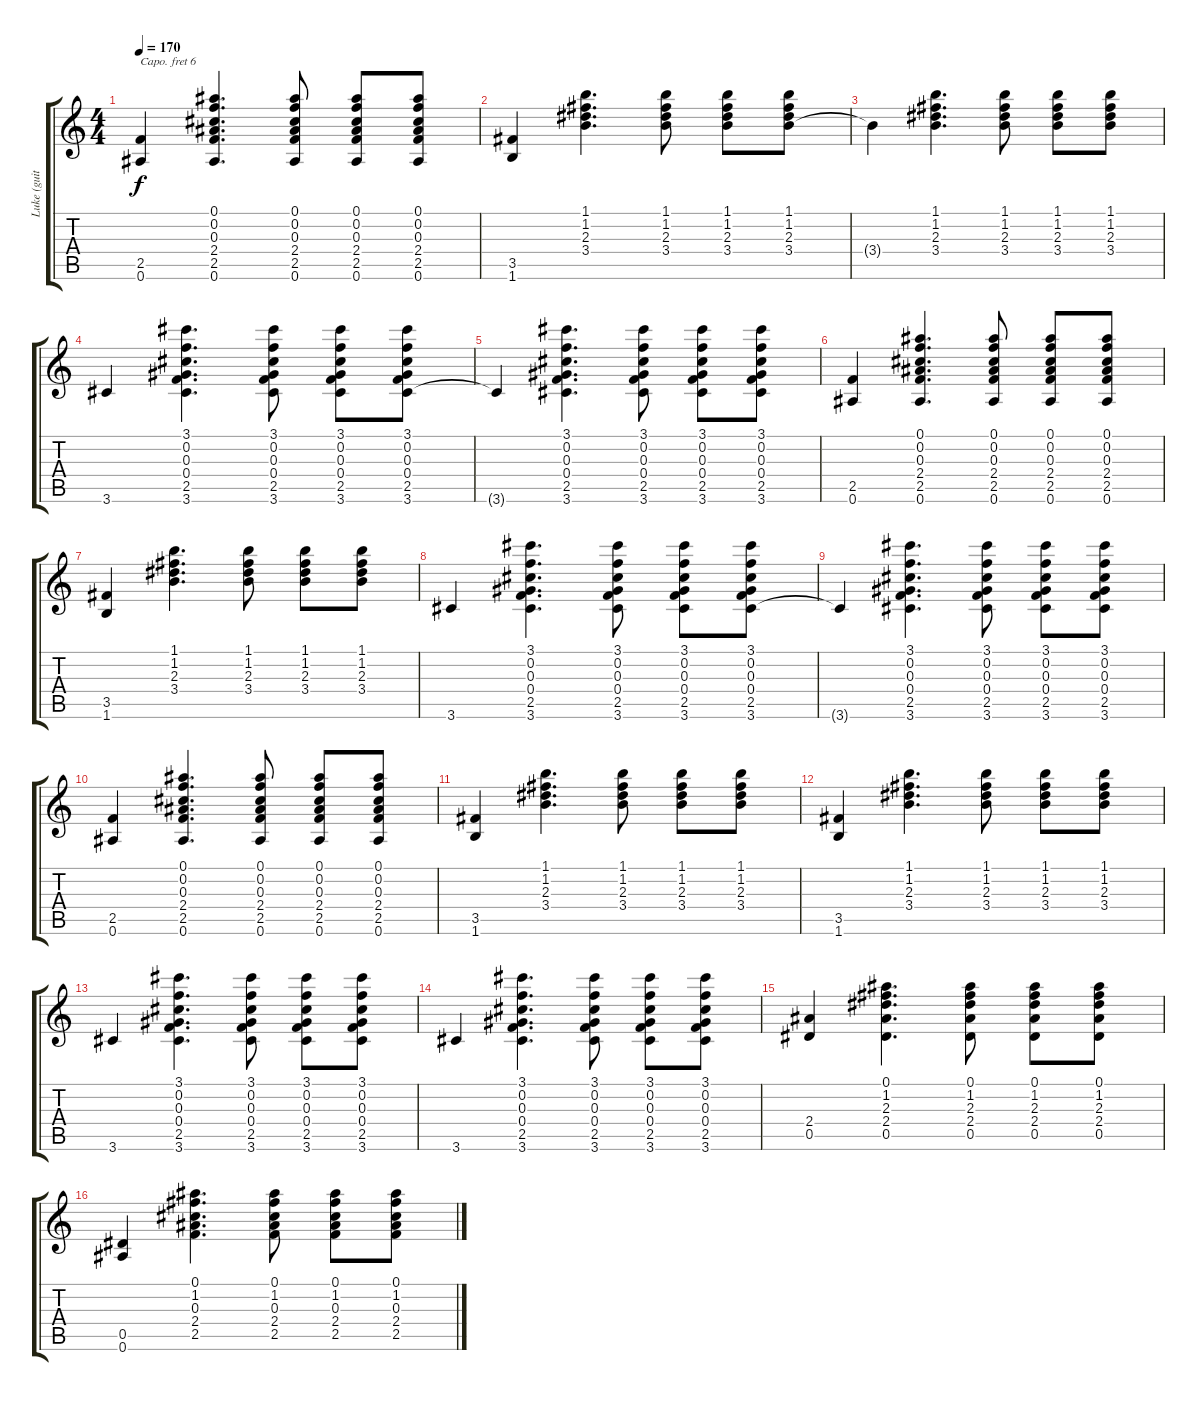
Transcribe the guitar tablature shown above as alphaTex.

\track ("Luke (guitar)" "Luke (guit") {instrument acousticguitarsteel}
\staff {score tabs}
\capo 6
\tuning (E4 B3 G3 D3 A2 E2) {hide}
\ts (4 4)
\tempo 170
\clef g2
\ks c
(2.5 0.6).4{dy f} (0.1 0.2 0.3 2.4 2.5 0.6).4{d} (0.1 0.2 0.3 2.4 2.5 0.6).8 (0.1 0.2 0.3 2.4 2.5 0.6).8 (0.1 0.2 0.3 2.4 2.5 0.6).8 |
(3.5 1.6).4 (1.1 1.2 2.3 3.4).4{d} (1.1 1.2 2.3 3.4).8 (1.1 1.2 2.3 3.4).8 (1.1 1.2 2.3 3.4).8 |
3.4{t}.4 (1.1 1.2 2.3 3.4).4{d} (1.1 1.2 2.3 3.4).8 (1.1 1.2 2.3 3.4).8 (1.1 1.2 2.3 3.4).8 |
3.6.4 (3.1 0.2 0.3 0.4 2.5 3.6).4{d} (3.1 0.2 0.3 0.4 2.5 3.6).8 (3.1 0.2 0.3 0.4 2.5 3.6).8 (3.1 0.2 0.3 0.4 2.5 3.6).8 |
3.6{t}.4 (3.1 0.2 0.3 0.4 2.5 3.6).4{d} (3.1 0.2 0.3 0.4 2.5 3.6).8 (3.1 0.2 0.3 0.4 2.5 3.6).8 (3.1 0.2 0.3 0.4 2.5 3.6).8 |
(2.5 0.6).4 (0.1 0.2 0.3 2.4 2.5 0.6).4{d} (0.1 0.2 0.3 2.4 2.5 0.6).8 (0.1 0.2 0.3 2.4 2.5 0.6).8 (0.1 0.2 0.3 2.4 2.5 0.6).8 |
(3.5 1.6).4 (1.1 1.2 2.3 3.4).4{d} (1.1 1.2 2.3 3.4).8 (1.1 1.2 2.3 3.4).8 (1.1 1.2 2.3 3.4).8 |
3.6.4 (3.1 0.2 0.3 0.4 2.5 3.6).4{d} (3.1 0.2 0.3 0.4 2.5 3.6).8 (3.1 0.2 0.3 0.4 2.5 3.6).8 (3.1 0.2 0.3 0.4 2.5 3.6).8 |
3.6{t}.4 (3.1 0.2 0.3 0.4 2.5 3.6).4{d} (3.1 0.2 0.3 0.4 2.5 3.6).8 (3.1 0.2 0.3 0.4 2.5 3.6).8 (3.1 0.2 0.3 0.4 2.5 3.6).8 |
(2.5 0.6).4 (0.1 0.2 0.3 2.4 2.5 0.6).4{d} (0.1 0.2 0.3 2.4 2.5 0.6).8 (0.1 0.2 0.3 2.4 2.5 0.6).8 (0.1 0.2 0.3 2.4 2.5 0.6).8 |
(3.5 1.6).4 (1.1 1.2 2.3 3.4).4{d} (1.1 1.2 2.3 3.4).8 (1.1 1.2 2.3 3.4).8 (1.1 1.2 2.3 3.4).8 |
(3.5 1.6).4 (1.1 1.2 2.3 3.4).4{d} (1.1 1.2 2.3 3.4).8 (1.1 1.2 2.3 3.4).8 (1.1 1.2 2.3 3.4).8 |
3.6.4 (3.1 0.2 0.3 0.4 2.5 3.6).4{d} (3.1 0.2 0.3 0.4 2.5 3.6).8 (3.1 0.2 0.3 0.4 2.5 3.6).8 (3.1 0.2 0.3 0.4 2.5 3.6).8 |
3.6.4 (3.1 0.2 0.3 0.4 2.5 3.6).4{d} (3.1 0.2 0.3 0.4 2.5 3.6).8 (3.1 0.2 0.3 0.4 2.5 3.6).8 (3.1 0.2 0.3 0.4 2.5 3.6).8 |
(2.4 0.5).4 (0.1 1.2 2.3 2.4 0.5).4{d} (0.1 1.2 2.3 2.4 0.5).8 (0.1 1.2 2.3 2.4 0.5).8 (0.1 1.2 2.3 2.4 0.5).8 |
(0.5 0.6).4 (0.1 1.2 0.3 2.4 2.5).4{d} (0.1 1.2 0.3 2.4 2.5).8 (0.1 1.2 0.3 2.4 2.5).8 (0.1 1.2 0.3 2.4 2.5).8
